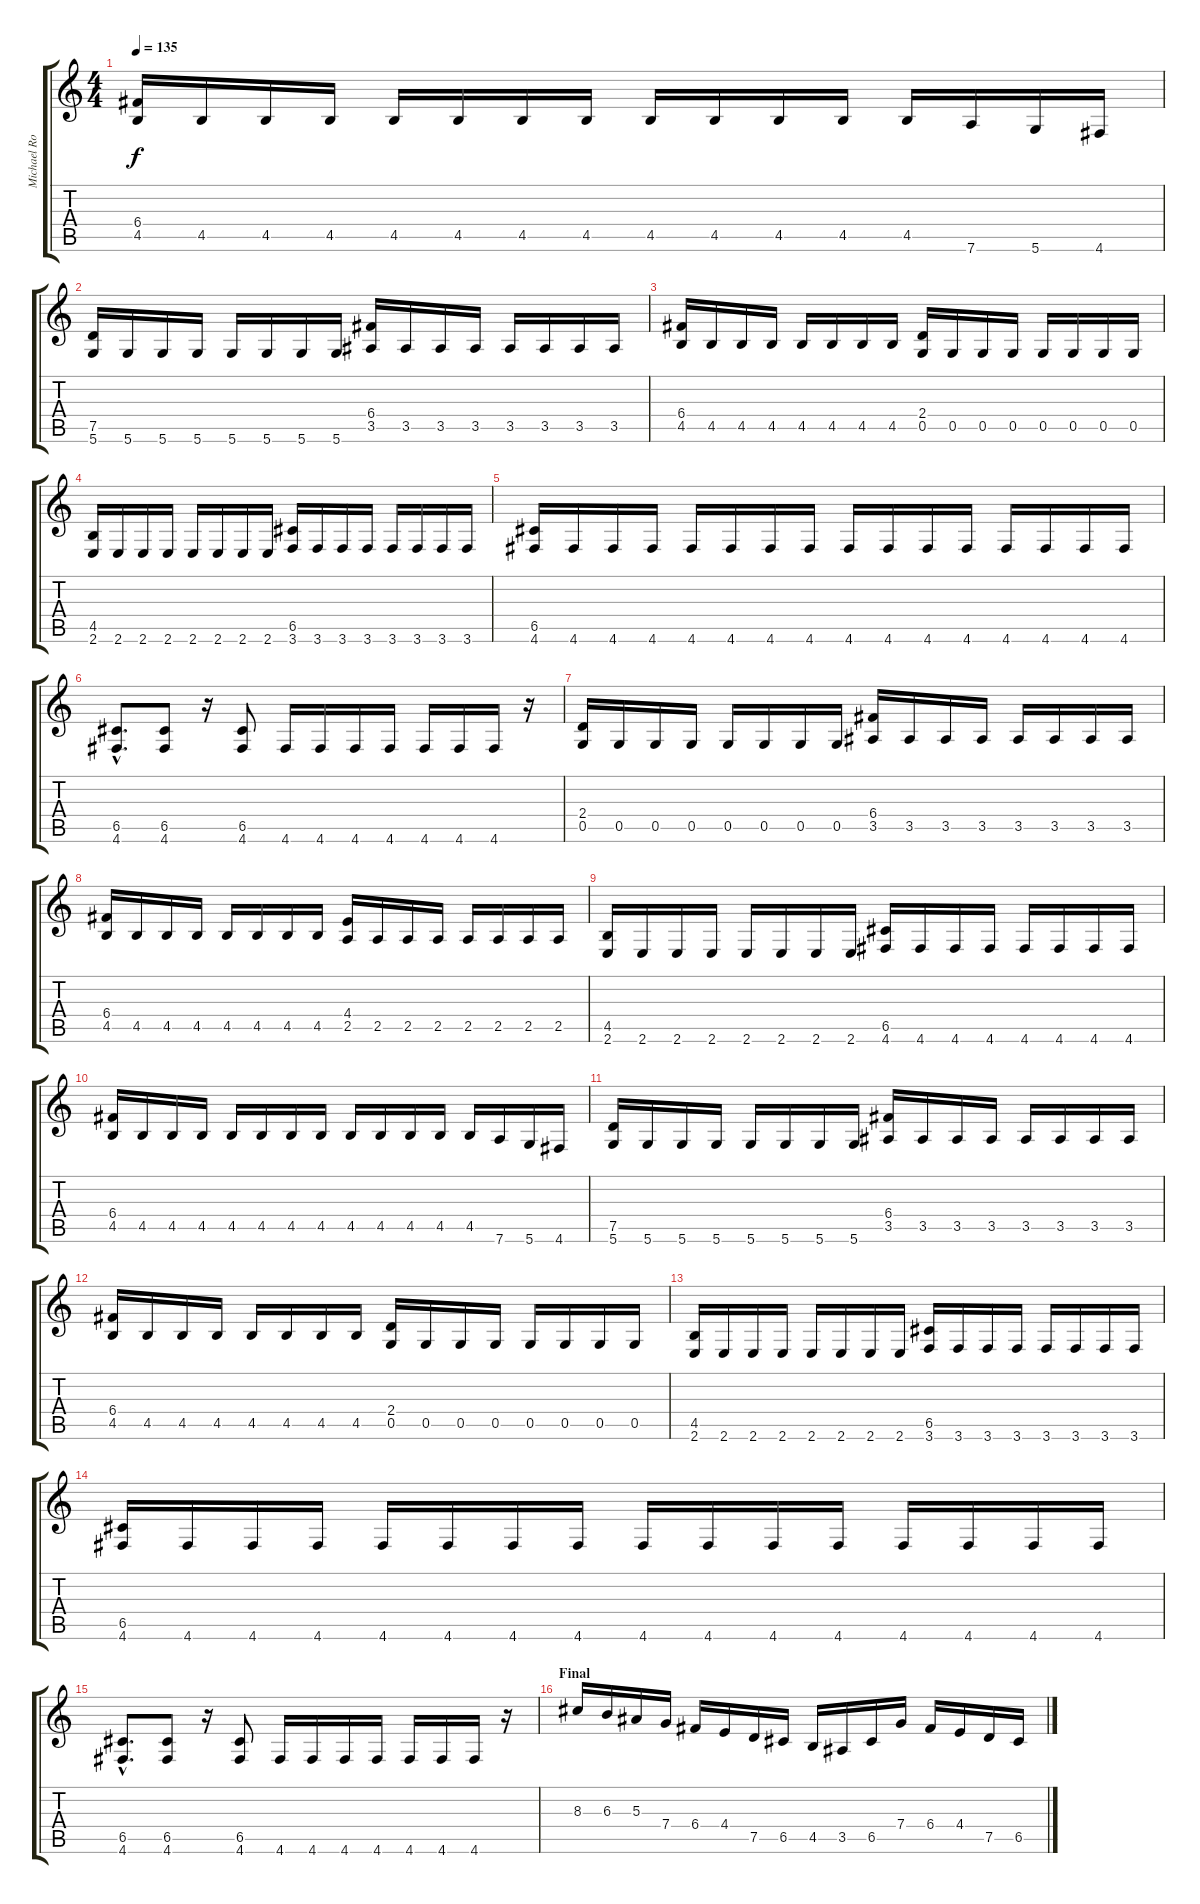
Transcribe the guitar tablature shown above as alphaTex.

\track ("Michael Romeo Lead" "Michael Ro") {instrument distortionguitar}
\staff {score tabs}
\tuning (D4 A3 F3 C3 G2 D2) {hide}
\ts (4 4)
\tempo 135
\clef g2
\ks c
(6.4 4.5).16{dy f} 4.5.16 4.5.16 4.5.16 4.5.16 4.5.16 4.5.16 4.5.16 4.5.16 4.5.16 4.5.16 4.5.16 4.5.16 7.6.16 5.6.16 4.6.16 |
(7.5 5.6).16 5.6.16 5.6.16 5.6.16 5.6.16 5.6.16 5.6.16 5.6.16 (6.4 3.5).16 3.5.16 3.5.16 3.5.16 3.5.16 3.5.16 3.5.16 3.5.16 |
(6.4 4.5).16 4.5.16 4.5.16 4.5.16 4.5.16 4.5.16 4.5.16 4.5.16 (2.4 0.5).16 0.5.16 0.5.16 0.5.16 0.5.16 0.5.16 0.5.16 0.5.16 |
(4.5 2.6).16 2.6.16 2.6.16 2.6.16 2.6.16 2.6.16 2.6.16 2.6.16 (6.5 3.6).16 3.6.16 3.6.16 3.6.16 3.6.16 3.6.16 3.6.16 3.6.16 |
(6.5 4.6).16 4.6.16 4.6.16 4.6.16 4.6.16 4.6.16 4.6.16 4.6.16 4.6.16 4.6.16 4.6.16 4.6.16 4.6.16 4.6.16 4.6.16 4.6.16 |
(6.5{hac} 4.6{hac}).8{d} (6.5 4.6).8 r.16 (6.5 4.6).8 4.6.16 4.6.16 4.6.16 4.6.16 4.6.16 4.6.16 4.6.16 r.16 |
(2.4 0.5).16 0.5.16 0.5.16 0.5.16 0.5.16 0.5.16 0.5.16 0.5.16 (6.4 3.5).16 3.5.16 3.5.16 3.5.16 3.5.16 3.5.16 3.5.16 3.5.16 |
(6.4 4.5).16 4.5.16 4.5.16 4.5.16 4.5.16 4.5.16 4.5.16 4.5.16 (4.4 2.5).16 2.5.16 2.5.16 2.5.16 2.5.16 2.5.16 2.5.16 2.5.16 |
(4.5 2.6).16 2.6.16 2.6.16 2.6.16 2.6.16 2.6.16 2.6.16 2.6.16 (6.5 4.6).16 4.6.16 4.6.16 4.6.16 4.6.16 4.6.16 4.6.16 4.6.16 |
(6.4 4.5).16 4.5.16 4.5.16 4.5.16 4.5.16 4.5.16 4.5.16 4.5.16 4.5.16 4.5.16 4.5.16 4.5.16 4.5.16 7.6.16 5.6.16 4.6.16 |
(7.5 5.6).16 5.6.16 5.6.16 5.6.16 5.6.16 5.6.16 5.6.16 5.6.16 (6.4 3.5).16 3.5.16 3.5.16 3.5.16 3.5.16 3.5.16 3.5.16 3.5.16 |
(6.4 4.5).16 4.5.16 4.5.16 4.5.16 4.5.16 4.5.16 4.5.16 4.5.16 (2.4 0.5).16 0.5.16 0.5.16 0.5.16 0.5.16 0.5.16 0.5.16 0.5.16 |
(4.5 2.6).16 2.6.16 2.6.16 2.6.16 2.6.16 2.6.16 2.6.16 2.6.16 (6.5 3.6).16 3.6.16 3.6.16 3.6.16 3.6.16 3.6.16 3.6.16 3.6.16 |
(6.5 4.6).16 4.6.16 4.6.16 4.6.16 4.6.16 4.6.16 4.6.16 4.6.16 4.6.16 4.6.16 4.6.16 4.6.16 4.6.16 4.6.16 4.6.16 4.6.16 |
(6.5{hac} 4.6{hac}).8{d} (6.5 4.6).8 r.16 (6.5 4.6).8 4.6.16 4.6.16 4.6.16 4.6.16 4.6.16 4.6.16 4.6.16 r.16 |
\section ("" "Final")
8.3.16 6.3.16 5.3.16 7.4.16 6.4.16 4.4.16 7.5.16 6.5.16 4.5.16 3.5.16 6.5.16 7.4.16 6.4.16 4.4.16 7.5.16 6.5.16
